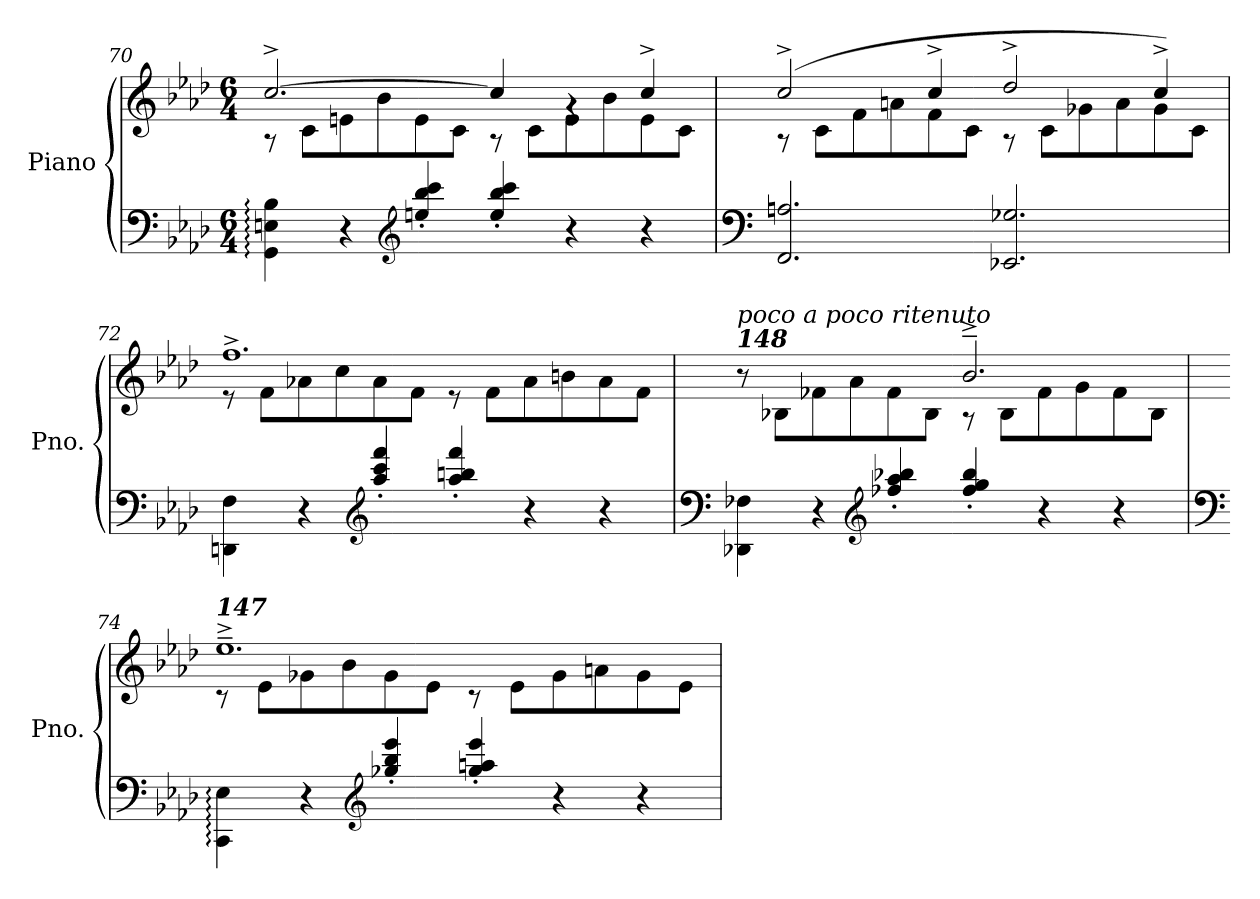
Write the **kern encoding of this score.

**kern	**kern
*part1	*part1
*staff2	*staff1
*I"Piano	*
*I'Pno.	*
*clefF4	*clefG2
*k[b-e-a-d-]	*k[b-e-a-d-]
*M6/4	*M6/4
=70	=70
*	*^
4GG\: 4En\: 4B-\:	[2.cc^/	8r
.	.	8c\L
4r	.	8en\
.	.	8b-\
*clefG2	*	*
4een/' 4bb-/' 4ccc/'	.	8e\
.	.	8c\J
4ee/' 4bb-/' 4ccc/'	4cc/]	8r
.	.	8c\L
4r	4rg	8e\
.	.	8b-\
4r	4cc^/	8e\
.	.	8c\J
=71	=71	=71
*clefF4	*	*
2.FF/ 2.An/	(>2cc^/	8r
.	.	8c\L
.	.	8f\
.	.	8an\
.	4cc^/	8f\
.	.	8c\J
2.EE-X/ 2.G-X/	2dd-^/	8r
.	.	8c\L
.	.	8g-X\
.	.	8a\
.	4cc^/)	8g-\
.	.	8c\J
=72	=72	=72
4DDn\ 4F\	1.ff^	8r
.	.	8f\L
4r	.	8a-X\
.	.	8cc\
*clefG2	*	*
4aa-/' 4ccc/' 4fff/'	.	8a-\
.	.	8f\J
4aa-/' 4bbn/' 4fff/'	.	8r
.	.	8f\L
4r	.	8a-\
.	.	8bn\
4r	.	8a-\
.	.	8f\J
=73	=73	=73
*clefF4	*	*
!	!LO:TX:a:Bi:t=148	!
!	!LO:TX:a:i:t=poco a poco ritenuto	!
4DD-X\ 4F-X\	2.ryy	8r
.	.	8B-X\L
4r	.	8f-X\
.	.	8a-\
*clefG2	*	*
4ff-X/' 4aa-/' 4bb-X/'	.	8f-\
.	.	8B-\J
4ff-/' 4gg/' 4bb-/'	2.b-~^/	8r
.	.	8B-\L
4r	.	8f-\
.	.	8g\
4r	.	8f-\
.	.	8B-\J
=74	=74	=74
*clefF4	*	*
!	!LO:TX:a:Bi:t=147	!
4CC\: 4E-\:	1.ee-~^	8r
.	.	8e-\L
4r	.	8g-X\
.	.	8b-\
*clefG2	*	*
4gg-X/' 4bb-/' 4eee-/'	.	8g-\
.	.	8e-\J
4gg-/' 4aan/' 4eee-/'	.	8r
.	.	8e-\L
4r	.	8g-\
.	.	8an\
4r	.	8g-\
.	.	8e-\J
*	*v	*v
=	=
*-	*-
